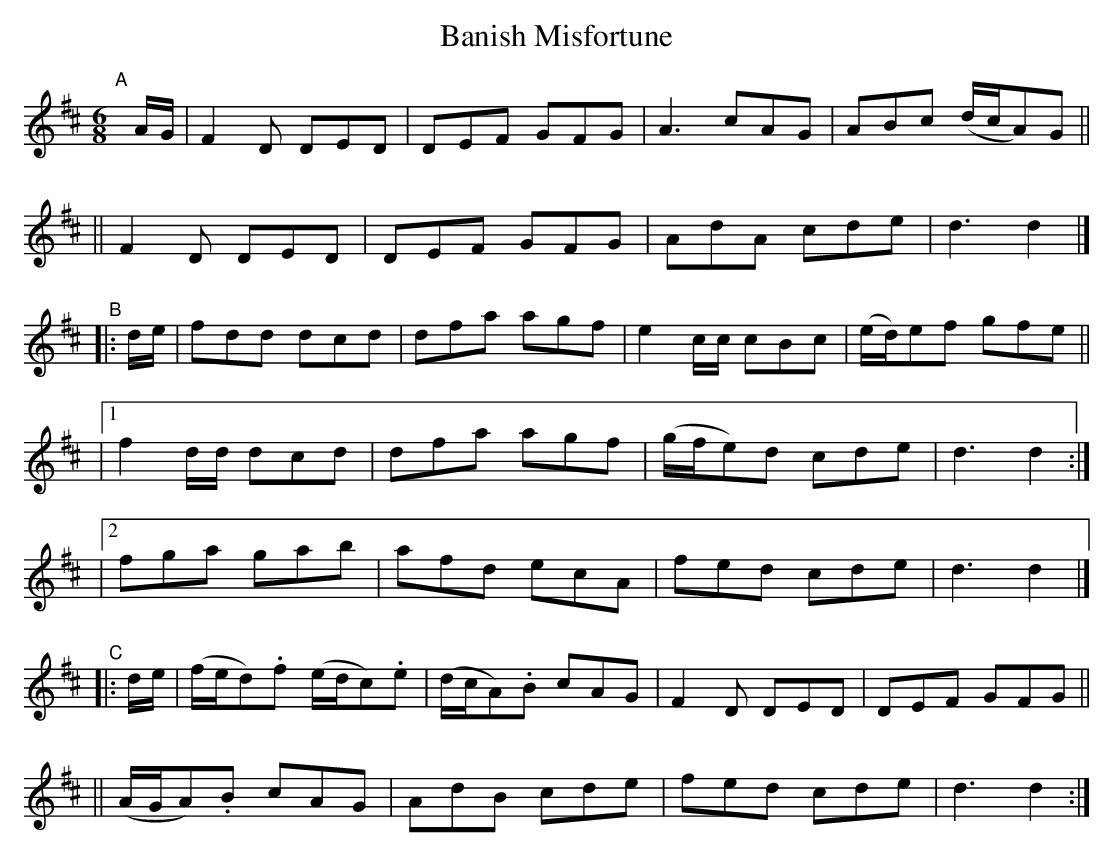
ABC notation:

X:1
T: Banish Misfortune
M: 6/8
L: 1/8
K: D
"^A"[|] A/G/ \
|  F2D DED | DEF GFG | A3 cAG | ABc (d/c/A)G ||
|| F2D DED | DEF GFG | AdA cde | d3 d2 |]
"^B"|: d/e/ \
|  fdd dcd | dfa agf | e2c/c/ cBc | (e/d/)ef gfe ||
|[1 f2d/d/ dcd | dfa agf | (g/f/e)d cde | d3 d2 :|
|[2 fga gab | afd ecA | fed cde | d3 d2 |]
"^C"|:  d/e/ \
|  (f/e/d).f (e/d/c).e | (d/c/A).B cAG | F2D DED | DEF GFG ||
|| (A/G/A).B cAG | AdB cde | fed cde | d3 d2 :|
